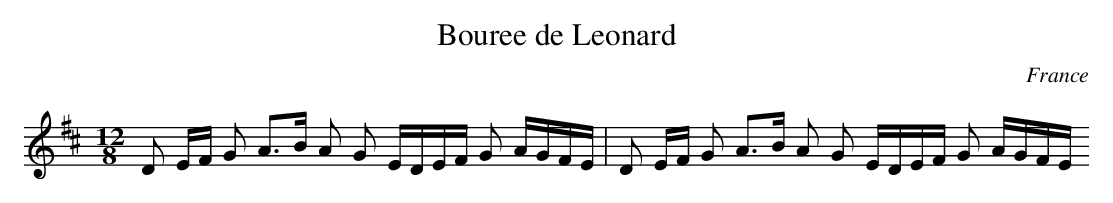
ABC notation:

X:1
T:Bouree de Leonard
L:1/16
M:12/8
O:France
K:D major
D2 EF G2 A2>B2 A2 G2 EDEF G2 AGFE | D2 EF G2 A2>B2 A2 G2 EDEF G2 AGFE
